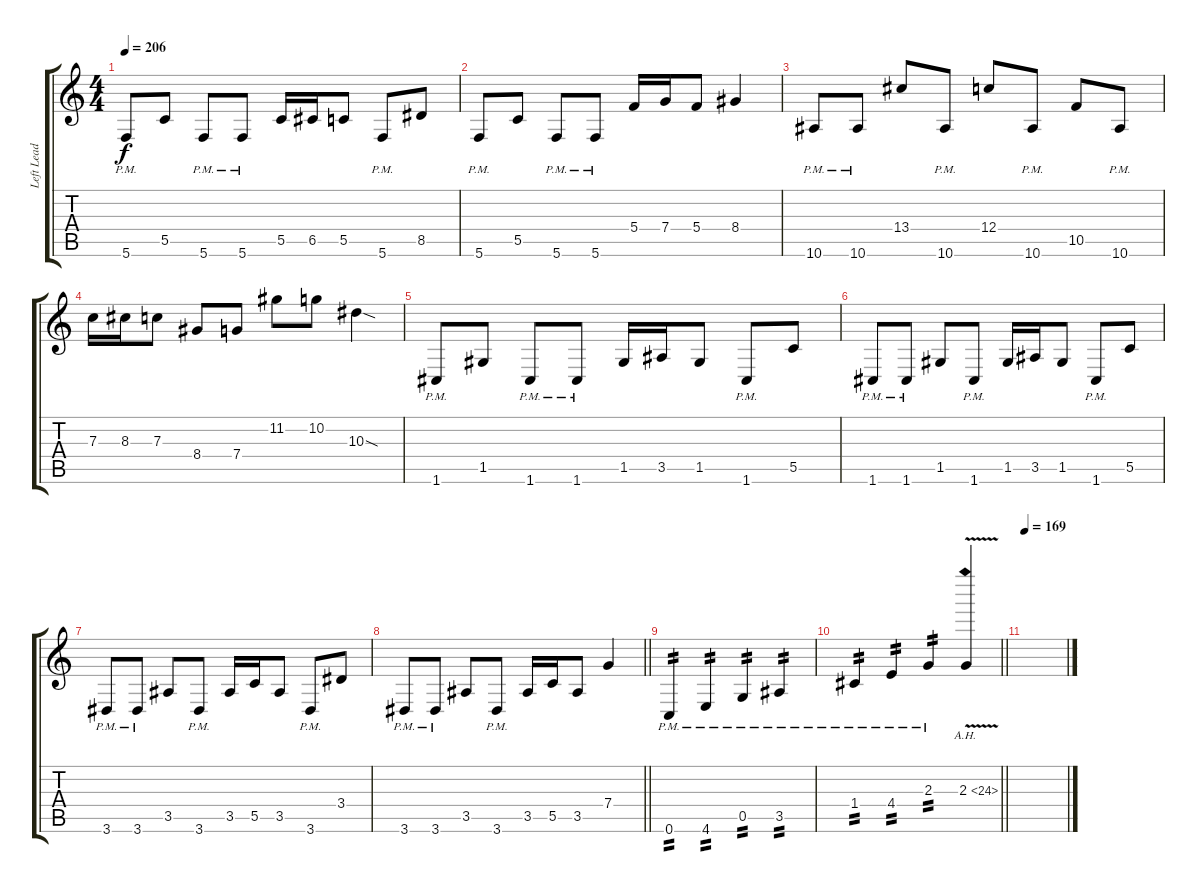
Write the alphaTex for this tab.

\track ("Left Lead" "Left Lead") {instrument distortionguitar}
\staff {score tabs}
\tuning (D4 A3 F3 C3 G2 C2) {hide}
\ts (4 4)
\section ("" "")
\tempo 206
\clef g2
\ks c
5.6{pm}.8{dy f} 5.5.8 5.6{pm}.8 5.6{pm}.8 5.5.16 6.5.16 5.5.8 5.6{pm}.8 8.5.8 |
5.6{pm}.8 5.5.8 5.6{pm}.8 5.6{pm}.8 5.4.16 7.4.16 5.4.8 8.4.4 |
10.6{pm}.8 10.6{pm}.8 13.4.8 10.6{pm}.8 12.4.8 10.6{pm}.8 10.5.8 10.6{pm}.8 |
7.3.16 8.3.16 7.3.8 8.4.8 7.4.8 11.2.8 10.2.8 10.3{sod}.4 |
1.6{pm}.8 1.5.8 1.6{pm}.8 1.6{pm}.8 1.5.16 3.5.16 1.5.8 1.6{pm}.8 5.5.8 |
1.6{pm}.8 1.6{pm}.8 1.5.8 1.6{pm}.8 1.5.16 3.5.16 1.5.8 1.6{pm}.8 5.5.8 |
3.6{pm}.8 3.6{pm}.8 3.5.8 3.6{pm}.8 3.5.16 5.5.16 3.5.8 3.6{pm}.8 3.4.8 |
\barLineRight lightlight
3.6{pm}.8 3.6{pm}.8 3.5.8 3.6{pm}.8 3.5.16 5.5.16 3.5.8 7.4.4 |
\section ("" "")
0.6{pm}.4{tp 2} 4.6{pm}.4{tp 2} 0.5{pm}.4{tp 2} 3.5{pm}.4{tp 2} |
\barLineRight lightlight
1.4{pm}.4{tp 2} 4.4{pm}.4{tp 2} 2.3{pm}.4{tp 2} 2.3{ah 22 v}.4 |
\section ("" "")
\tempo 169
